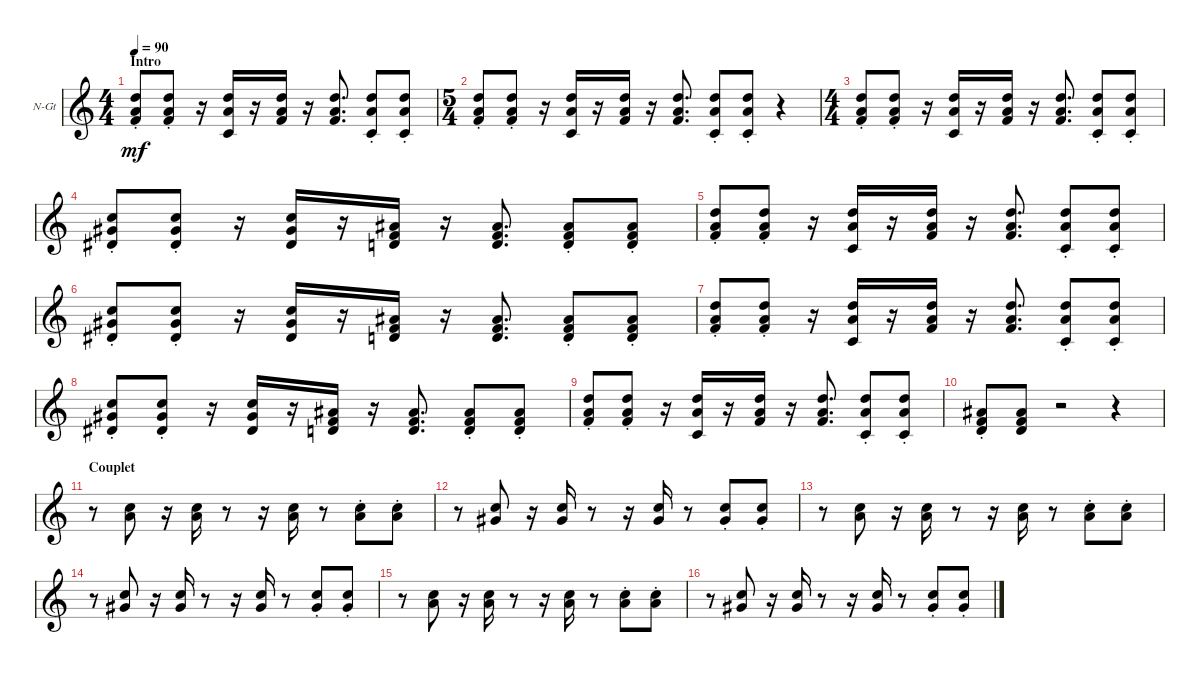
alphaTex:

\defaultSystemsLayout 4
\bracketExtendMode groupsimilarinstruments
\firstSystemTrackNameOrientation horizontal
\otherSystemsTrackNameOrientation horizontal
\track ("Nylon Guitar" "N-Gt") {instrument acousticguitarnylon}
\staff {score}
\tuning (E4 B3 G3 D3 A2 E2)
\ts (4 4)
\section ("" "Intro")
\tempo 90
\clef g2
\ks c
(3.2{st} 3.4{st} 2.3{st}).8{dy mf instrument acousticguitarnylon} (3.2{st} 3.4{st} 2.3{st}).8 r.16 (3.5 3.2 2.3).16 r.16 (2.3 3.4 3.2).16 r.16 (2.3 3.4 3.2).8{d} (2.3{st} 3.2{st} 3.5{st}).8 (3.5{st} 3.2{st} 2.3{st}).8 |
\ts (5 4)
(3.2{st} 3.4{st} 2.3{st}).8 (3.2{st} 3.4{st} 2.3{st}).8 r.16 (3.5 3.2 2.3).16 r.16 (2.3 3.4 3.2).16 r.16 (2.3 3.4 3.2).8{d} (2.3{st} 3.2{st} 3.5{st}).8 (3.5{st} 3.2{st} 2.3{st}).8 r.4 |
\ts (4 4)
(3.2{st} 3.4{st} 2.3{st}).8 (3.2{st} 3.4{st} 2.3{st}).8 r.16 (3.5 3.2 2.3).16 r.16 (2.3 3.4 3.2).16 r.16 (2.3 3.4 3.2).8{d} (2.3{st} 3.2{st} 3.5{st}).8 (3.5{st} 3.2{st} 2.3{st}).8 |
(1.3{st} 1.2{st} 1.4{st}).8 (1.3{st} 1.2{st} 1.4{st}).8 r.16 (1.3 1.2 1.4).16 r.16 (3.3 3.4 5.5).16 r.16 (3.3 3.4 5.5).8{d} (3.3{st} 3.4{st} 5.5{st}).8 (3.3{st} 3.4{st} 5.5{st}).8 |
(3.2{st} 3.4{st} 2.3{st}).8 (3.2{st} 3.4{st} 2.3{st}).8 r.16 (3.5 3.2 2.3).16 r.16 (2.3 3.4 3.2).16 r.16 (2.3 3.4 3.2).8{d} (2.3{st} 3.2{st} 3.5{st}).8 (3.5{st} 3.2{st} 2.3{st}).8 |
(1.3{st} 1.2{st} 1.4{st}).8 (1.3{st} 1.2{st} 1.4{st}).8 r.16 (1.3 1.2 1.4).16 r.16 (3.3 3.4 5.5).16 r.16 (3.3 3.4 5.5).8{d} (3.3{st} 3.4{st} 5.5{st}).8 (3.3{st} 3.4{st} 5.5{st}).8 |
(3.2{st} 3.4{st} 2.3{st}).8 (3.2{st} 3.4{st} 2.3{st}).8 r.16 (3.5 3.2 2.3).16 r.16 (2.3 3.4 3.2).16 r.16 (2.3 3.4 3.2).8{d} (2.3{st} 3.2{st} 3.5{st}).8 (3.5{st} 3.2{st} 2.3{st}).8 |
(1.3{st} 1.2{st} 1.4{st}).8 (1.3{st} 1.2{st} 1.4{st}).8 r.16 (1.3 1.2 1.4).16 r.16 (3.3 3.4 5.5).16 r.16 (3.3 3.4 5.5).8{d} (3.3{st} 3.4{st} 5.5{st}).8 (3.3{st} 3.4{st} 5.5{st}).8 |
(3.2{st} 3.4{st} 2.3{st}).8 (3.2{st} 3.4{st} 2.3{st}).8 r.16 (3.5 3.2 2.3).16 r.16 (2.3 3.4 3.2).16 r.16 (2.3 3.4 3.2).8{d} (2.3{st} 3.2{st} 3.5{st}).8 (3.5{st} 3.2{st} 2.3{st}).8 |
(3.3{st} 3.4{st} 5.5{st}).8 (3.3 3.4 5.5).8 r.2 r.4 |
\section ("" "Couplet")
r.8 (1.2 2.3).8 r.16 (2.3 1.2).16 r.8 r.16 (2.3 1.2).16 r.8 (2.3{st} 1.2{st}).8 (2.3{st} 1.2{st}).8 |
r.8 (1.3 1.2).8 r.16 (1.3 1.2).16 r.8 r.16 (1.2 1.3).16 r.8 (1.2{st} 1.3{st}).8 (1.2{st} 1.3{st}).8 |
r.8 (1.2 2.3).8 r.16 (2.3 1.2).16 r.8 r.16 (2.3 1.2).16 r.8 (2.3{st} 1.2{st}).8 (2.3{st} 1.2{st}).8 |
r.8 (1.3 1.2).8 r.16 (1.3 1.2).16 r.8 r.16 (1.2 1.3).16 r.8 (1.2{st} 1.3{st}).8 (1.2{st} 1.3{st}).8 |
r.8 (1.2 2.3).8 r.16 (2.3 1.2).16 r.8 r.16 (2.3 1.2).16 r.8 (2.3{st} 1.2{st}).8 (2.3{st} 1.2{st}).8 |
r.8 (1.3 1.2).8 r.16 (1.3 1.2).16 r.8 r.16 (1.2 1.3).16 r.8 (1.2{st} 1.3{st}).8 (1.2{st} 1.3{st}).8
